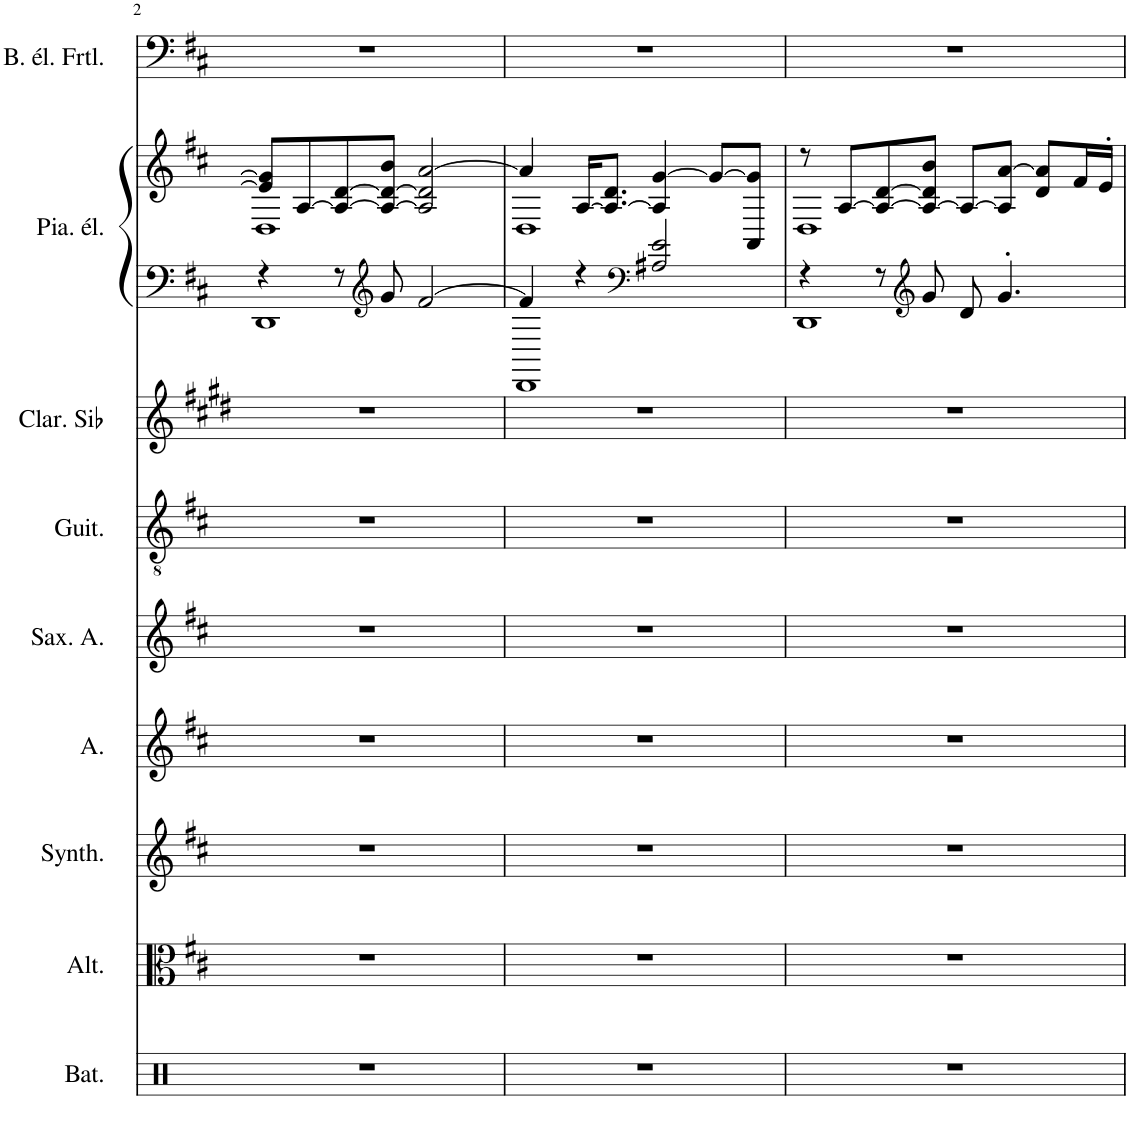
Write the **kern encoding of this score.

**kern	**kern	**kern	**kern	**kern	**kern	**kern	**kern	**kern	**kern
*part9	*part8	*part7	*part6	*part5	*part4	*part3	*part2	*part2	*part1
*staff10	*staff9	*staff8	*staff7	*staff6	*staff5	*staff4	*staff3	*staff2	*staff1
*I"Batterie	*I"Altos, Acoustic Grand Piano	*I"Synthétiseur d'instruments à cordes, Acoustic Grand Piano	*I"Alto, Acoustic Grand Piano	*I"Saxophone Alto, Acoustic Grand Piano	*I"Guitare classique	*I"Clarinette en Sib	*I"Piano électrique, Acoustic Grand Piano	*	*I"Basse électrique fretless, Acoustic Grand Piano
*I'Bat.	*I'Alt.	*I'Synth.	*I'A.	*I'Sax. A.	*I'Guit.	*I'Clar. Sib	*I'Pia. él.	*	*I'B. él. Frtl.
!!LO:PB:g=z
*clefX	*clefC3	*clefG2	*clefG2	*clefG2	*clefGv2	*clefG2	*clefF4	*clefG2	*clefF4
*	*	*	*	*Trd5c9	*	*Trd1c2	*	*	*Trd7c12
*k[]	*k[f#c#]	*k[f#c#]	*k[f#c#]	*k[f#c#]	*k[f#c#]	*k[f#c#g#d#]	*k[f#c#]	*k[f#c#]	*k[f#c#]
*M4/4	*M4/4	*M4/4	*M4/4	*M4/4	*M4/4	*M4/4	*M4/4	*M4/4	*M4/4
=2	=2	=2	=2	=2	=2	=2	=2	=2	=2
*	*	*	*	*	*	*	*^	*^	*
1r	1r	1r	1r	1r	1r	1r	4r	1DD	8e/] 8g/]L	1D	1r
.	.	.	.	.	.	.	.	.	[8A/	.	.
.	.	.	.	.	.	.	8r	.	8A/_ [8d/	.	.
*	*	*	*	*	*	*	*clefG2	*	*	*	*
.	.	.	.	.	.	.	8g/	.	8A/_ 8d/_ 8b/J	.	.
.	.	.	.	.	.	.	[2f#/	.	2A/] 2d/] [2a/	.	.
=3	=3	=3	=3	=3	=3	=3	=3	=3	=3	=3	=3
1r	1r	1r	1r	1r	1r	1r	4f#/]	1DD	4a/]	1D	1r
.	.	.	.	.	.	.	4r	.	[16A/KL	.	.
.	.	.	.	.	.	.	.	.	8.A/_ 8.d/J	.	.
*	*	*	*	*	*	*	*clefF4	*	*	*	*
.	.	.	.	.	.	.	2A#X/ 2e/	.	4A/] [4g/	.	.
.	.	.	.	.	.	.	.	.	8g/L_	.	.
.	.	.	.	.	.	.	.	.	8AA/ 8g/]J	.	.
=4	=4	=4	=4	=4	=4	=4	=4	=4	=4	=4	=4
1r	1r	1r	1r	1r	1r	1r	4r	1DD	8r	1D	1r
.	.	.	.	.	.	.	.	.	[8A/L	.	.
.	.	.	.	.	.	.	8r	.	8A/_ [8d/	.	.
*	*	*	*	*	*	*	*clefG2	*	*	*	*
.	.	.	.	.	.	.	8g/	.	8A/_ 8d/] 8b/J	.	.
.	.	.	.	.	.	.	8d/	.	8A/L_	.	.
.	.	.	.	.	.	.	4.g'/	.	8A/] [8a/J	.	.
.	.	.	.	.	.	.	.	.	8d/ 8a/]L	.	.
.	.	.	.	.	.	.	.	.	16f#/L	.	.
.	.	.	.	.	.	.	.	.	16e'/JJ	.	.
*	*	*	*	*	*	*	*v	*v	*	*	*
*	*	*	*	*	*	*	*	*v	*v	*
=	=	=	=	=	=	=	=	=	=
*-	*-	*-	*-	*-	*-	*-	*-	*-	*-
